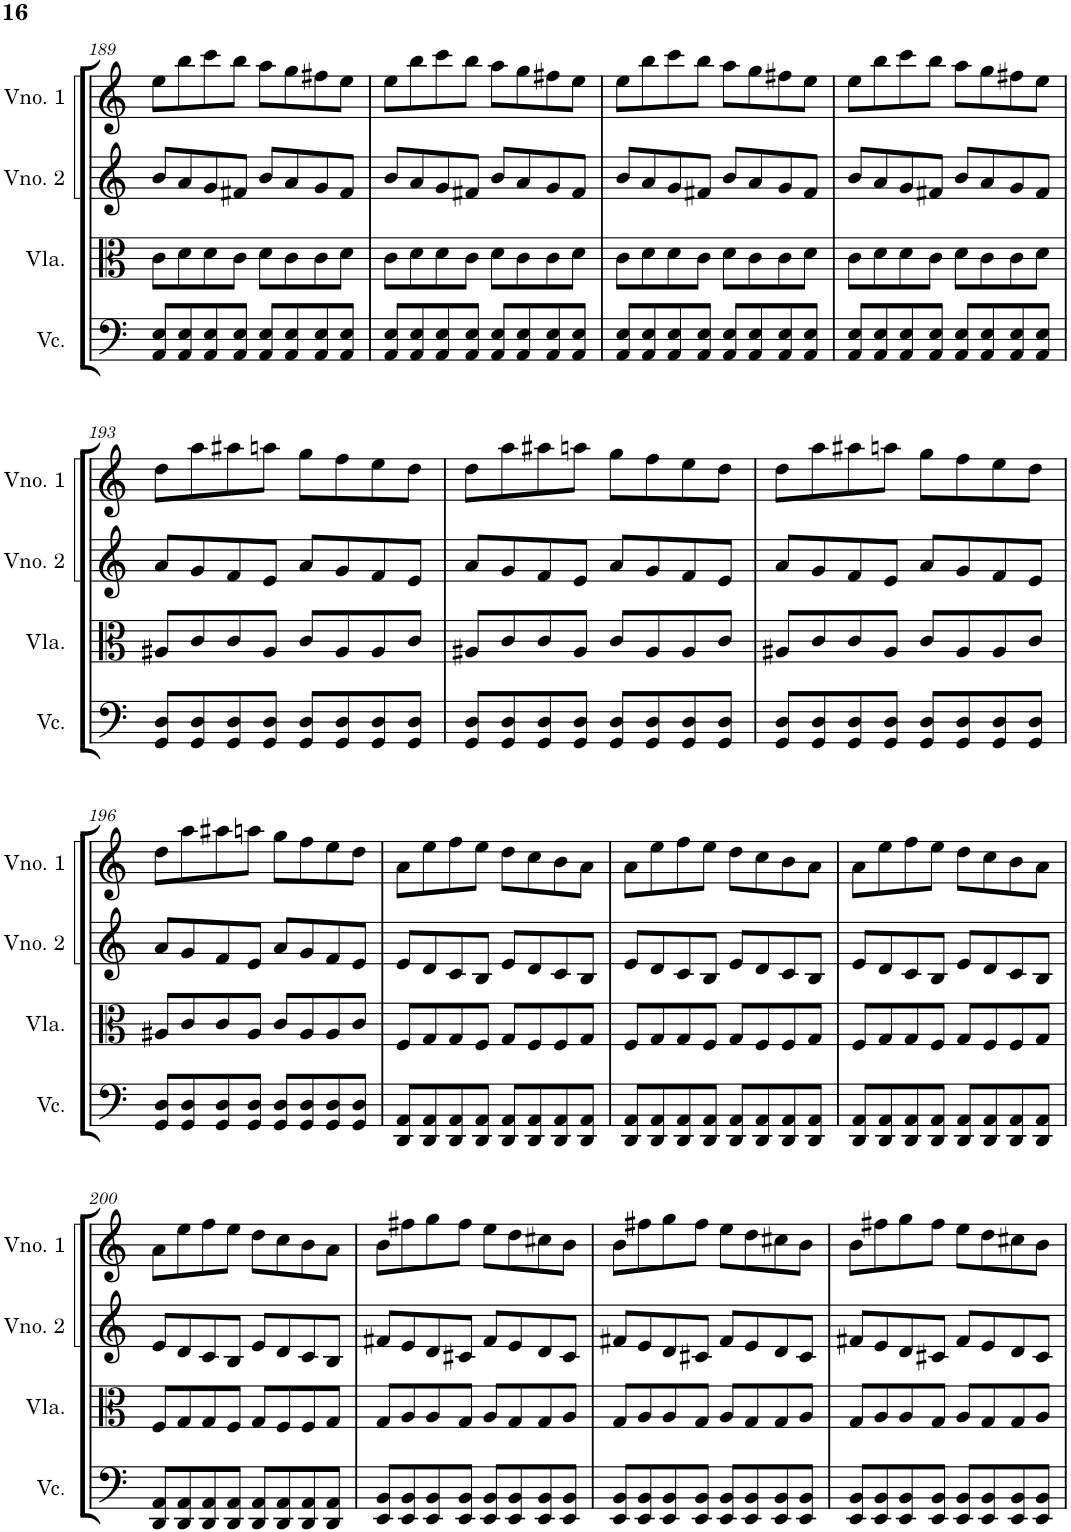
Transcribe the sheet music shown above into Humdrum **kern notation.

**kern	**kern	**kern	**kern
*part4	*part3	*part2	*part1
*staff4	*staff3	*staff2	*staff1
*I"Violoncelo	*I"Viola	*I"Violino 2	*I"Violino 1
*I'Vc.	*I'Vla.	*I'Vno. 2	*I'Vno. 1
!!LO:PB:g=z
*clefF4	*clefC3	*clefG2	*clefG2
*k[]	*k[]	*k[]	*k[]
*M4/4	*M4/4	*M4/4	*M4/4
=189	=189	=189	=189
8AA/ 8E/L	8c\L	8b/L	8ee\L
8AA/ 8E/	8d\	8a/	8bb\
8AA/ 8E/	8d\	8g/	8ccc\
8AA/ 8E/J	8c\J	8f#X/J	8bb\J
8AA/ 8E/L	8d\L	8b/L	8aa\L
8AA/ 8E/	8c\	8a/	8gg\
8AA/ 8E/	8c\	8g/	8ff#X\
8AA/ 8E/J	8d\J	8f#/J	8ee\J
=190	=190	=190	=190
8AA/ 8E/L	8c\L	8b/L	8ee\L
8AA/ 8E/	8d\	8a/	8bb\
8AA/ 8E/	8d\	8g/	8ccc\
8AA/ 8E/J	8c\J	8f#X/J	8bb\J
8AA/ 8E/L	8d\L	8b/L	8aa\L
8AA/ 8E/	8c\	8a/	8gg\
8AA/ 8E/	8c\	8g/	8ff#X\
8AA/ 8E/J	8d\J	8f#/J	8ee\J
=191	=191	=191	=191
8AA/ 8E/L	8c\L	8b/L	8ee\L
8AA/ 8E/	8d\	8a/	8bb\
8AA/ 8E/	8d\	8g/	8ccc\
8AA/ 8E/J	8c\J	8f#X/J	8bb\J
8AA/ 8E/L	8d\L	8b/L	8aa\L
8AA/ 8E/	8c\	8a/	8gg\
8AA/ 8E/	8c\	8g/	8ff#X\
8AA/ 8E/J	8d\J	8f#/J	8ee\J
=192	=192	=192	=192
8AA/ 8E/L	8c\L	8b/L	8ee\L
8AA/ 8E/	8d\	8a/	8bb\
8AA/ 8E/	8d\	8g/	8ccc\
8AA/ 8E/J	8c\J	8f#X/J	8bb\J
8AA/ 8E/L	8d\L	8b/L	8aa\L
8AA/ 8E/	8c\	8a/	8gg\
8AA/ 8E/	8c\	8g/	8ff#X\
8AA/ 8E/J	8d\J	8f#/J	8ee\J
!!LO:LB:g=z
=193	=193	=193	=193
8GG/ 8D/L	8A#X/L	8a/L	8dd\L
8GG/ 8D/	8c/	8g/	8aa\
8GG/ 8D/	8c/	8f/	8aa#X\
8GG/ 8D/J	8A#/J	8e/J	8aan\J
8GG/ 8D/L	8c/L	8a/L	8gg\L
8GG/ 8D/	8A#/	8g/	8ff\
8GG/ 8D/	8A#/	8f/	8ee\
8GG/ 8D/J	8c/J	8e/J	8dd\J
=194	=194	=194	=194
8GG/ 8D/L	8A#X/L	8a/L	8dd\L
8GG/ 8D/	8c/	8g/	8aa\
8GG/ 8D/	8c/	8f/	8aa#X\
8GG/ 8D/J	8A#/J	8e/J	8aan\J
8GG/ 8D/L	8c/L	8a/L	8gg\L
8GG/ 8D/	8A#/	8g/	8ff\
8GG/ 8D/	8A#/	8f/	8ee\
8GG/ 8D/J	8c/J	8e/J	8dd\J
=195	=195	=195	=195
8GG/ 8D/L	8A#X/L	8a/L	8dd\L
8GG/ 8D/	8c/	8g/	8aa\
8GG/ 8D/	8c/	8f/	8aa#X\
8GG/ 8D/J	8A#/J	8e/J	8aan\J
8GG/ 8D/L	8c/L	8a/L	8gg\L
8GG/ 8D/	8A#/	8g/	8ff\
8GG/ 8D/	8A#/	8f/	8ee\
8GG/ 8D/J	8c/J	8e/J	8dd\J
!!LO:LB:g=z
=196	=196	=196	=196
8GG/ 8D/L	8A#X/L	8a/L	8dd\L
8GG/ 8D/	8c/	8g/	8aa\
8GG/ 8D/	8c/	8f/	8aa#X\
8GG/ 8D/J	8A#/J	8e/J	8aan\J
8GG/ 8D/L	8c/L	8a/L	8gg\L
8GG/ 8D/	8A#/	8g/	8ff\
8GG/ 8D/	8A#/	8f/	8ee\
8GG/ 8D/J	8c/J	8e/J	8dd\J
=197	=197	=197	=197
8DD/ 8AA/L	8F/L	8e/L	8a\L
8DD/ 8AA/	8G/	8d/	8ee\
8DD/ 8AA/	8G/	8c/	8ff\
8DD/ 8AA/J	8F/J	8B/J	8ee\J
8DD/ 8AA/L	8G/L	8e/L	8dd\L
8DD/ 8AA/	8F/	8d/	8cc\
8DD/ 8AA/	8F/	8c/	8b\
8DD/ 8AA/J	8G/J	8B/J	8a\J
=198	=198	=198	=198
8DD/ 8AA/L	8F/L	8e/L	8a\L
8DD/ 8AA/	8G/	8d/	8ee\
8DD/ 8AA/	8G/	8c/	8ff\
8DD/ 8AA/J	8F/J	8B/J	8ee\J
8DD/ 8AA/L	8G/L	8e/L	8dd\L
8DD/ 8AA/	8F/	8d/	8cc\
8DD/ 8AA/	8F/	8c/	8b\
8DD/ 8AA/J	8G/J	8B/J	8a\J
=199	=199	=199	=199
8DD/ 8AA/L	8F/L	8e/L	8a\L
8DD/ 8AA/	8G/	8d/	8ee\
8DD/ 8AA/	8G/	8c/	8ff\
8DD/ 8AA/J	8F/J	8B/J	8ee\J
8DD/ 8AA/L	8G/L	8e/L	8dd\L
8DD/ 8AA/	8F/	8d/	8cc\
8DD/ 8AA/	8F/	8c/	8b\
8DD/ 8AA/J	8G/J	8B/J	8a\J
!!LO:LB:g=z
=200	=200	=200	=200
8DD/ 8AA/L	8F/L	8e/L	8a\L
8DD/ 8AA/	8G/	8d/	8ee\
8DD/ 8AA/	8G/	8c/	8ff\
8DD/ 8AA/J	8F/J	8B/J	8ee\J
8DD/ 8AA/L	8G/L	8e/L	8dd\L
8DD/ 8AA/	8F/	8d/	8cc\
8DD/ 8AA/	8F/	8c/	8b\
8DD/ 8AA/J	8G/J	8B/J	8a\J
=201	=201	=201	=201
8EE/ 8BB/L	8G/L	8f#X/L	8b\L
8EE/ 8BB/	8A/	8e/	8ff#X\
8EE/ 8BB/	8A/	8d/	8gg\
8EE/ 8BB/J	8G/J	8c#X/J	8ff#\J
8EE/ 8BB/L	8A/L	8f#/L	8ee\L
8EE/ 8BB/	8G/	8e/	8dd\
8EE/ 8BB/	8G/	8d/	8cc#X\
8EE/ 8BB/J	8A/J	8c#/J	8b\J
=202	=202	=202	=202
8EE/ 8BB/L	8G/L	8f#X/L	8b\L
8EE/ 8BB/	8A/	8e/	8ff#X\
8EE/ 8BB/	8A/	8d/	8gg\
8EE/ 8BB/J	8G/J	8c#X/J	8ff#\J
8EE/ 8BB/L	8A/L	8f#/L	8ee\L
8EE/ 8BB/	8G/	8e/	8dd\
8EE/ 8BB/	8G/	8d/	8cc#X\
8EE/ 8BB/J	8A/J	8c#/J	8b\J
=203	=203	=203	=203
8EE/ 8BB/L	8G/L	8f#X/L	8b\L
8EE/ 8BB/	8A/	8e/	8ff#X\
8EE/ 8BB/	8A/	8d/	8gg\
8EE/ 8BB/J	8G/J	8c#X/J	8ff#\J
8EE/ 8BB/L	8A/L	8f#/L	8ee\L
8EE/ 8BB/	8G/	8e/	8dd\
8EE/ 8BB/	8G/	8d/	8cc#X\
8EE/ 8BB/J	8A/J	8c#/J	8b\J
=	=	=	=
*-	*-	*-	*-
